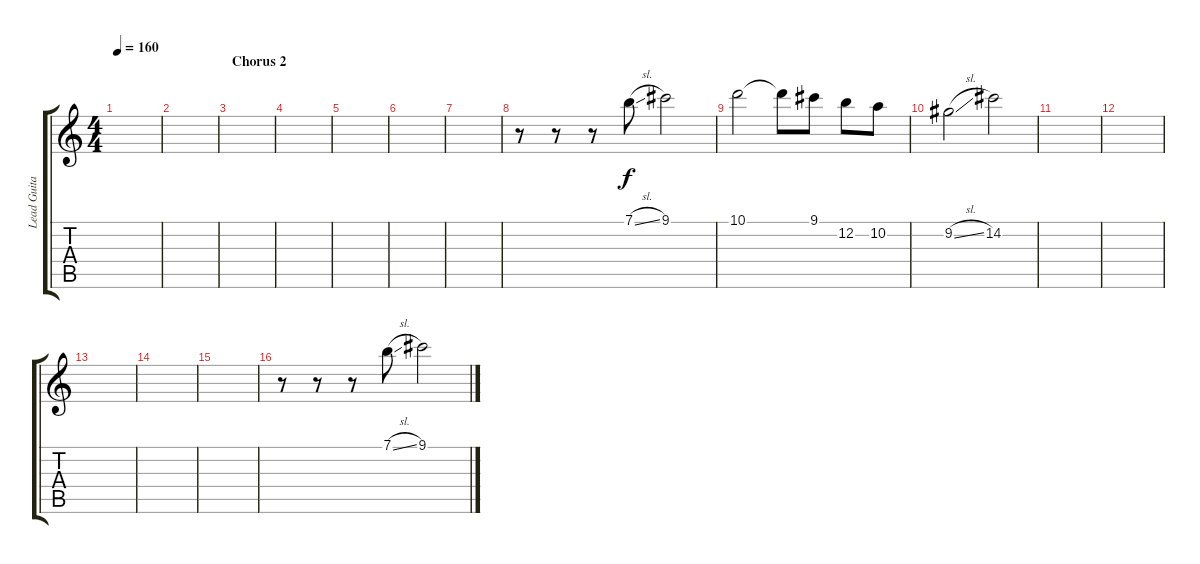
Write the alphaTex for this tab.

\track ("Lead Guitar" "Lead Guita") {instrument distortionguitar}
\staff {score tabs}
\tuning (E4 B3 G3 D3 A2 E2) {hide}
\ts (4 4)
\tempo 160
\clef g2
\ks c
|
|
\section ("" "Chorus 2")
|
|
|
|
|
r.8 r.8 r.8 7.1{sl}.8 9.1.2 |
10.1.2 10.1{t}.8 9.1.8 12.2.8 10.2.8 |
9.2{sl}.2 14.2.2 |
|
|
|
|
|
r.8 r.8 r.8 7.1{sl}.8 9.1.2
